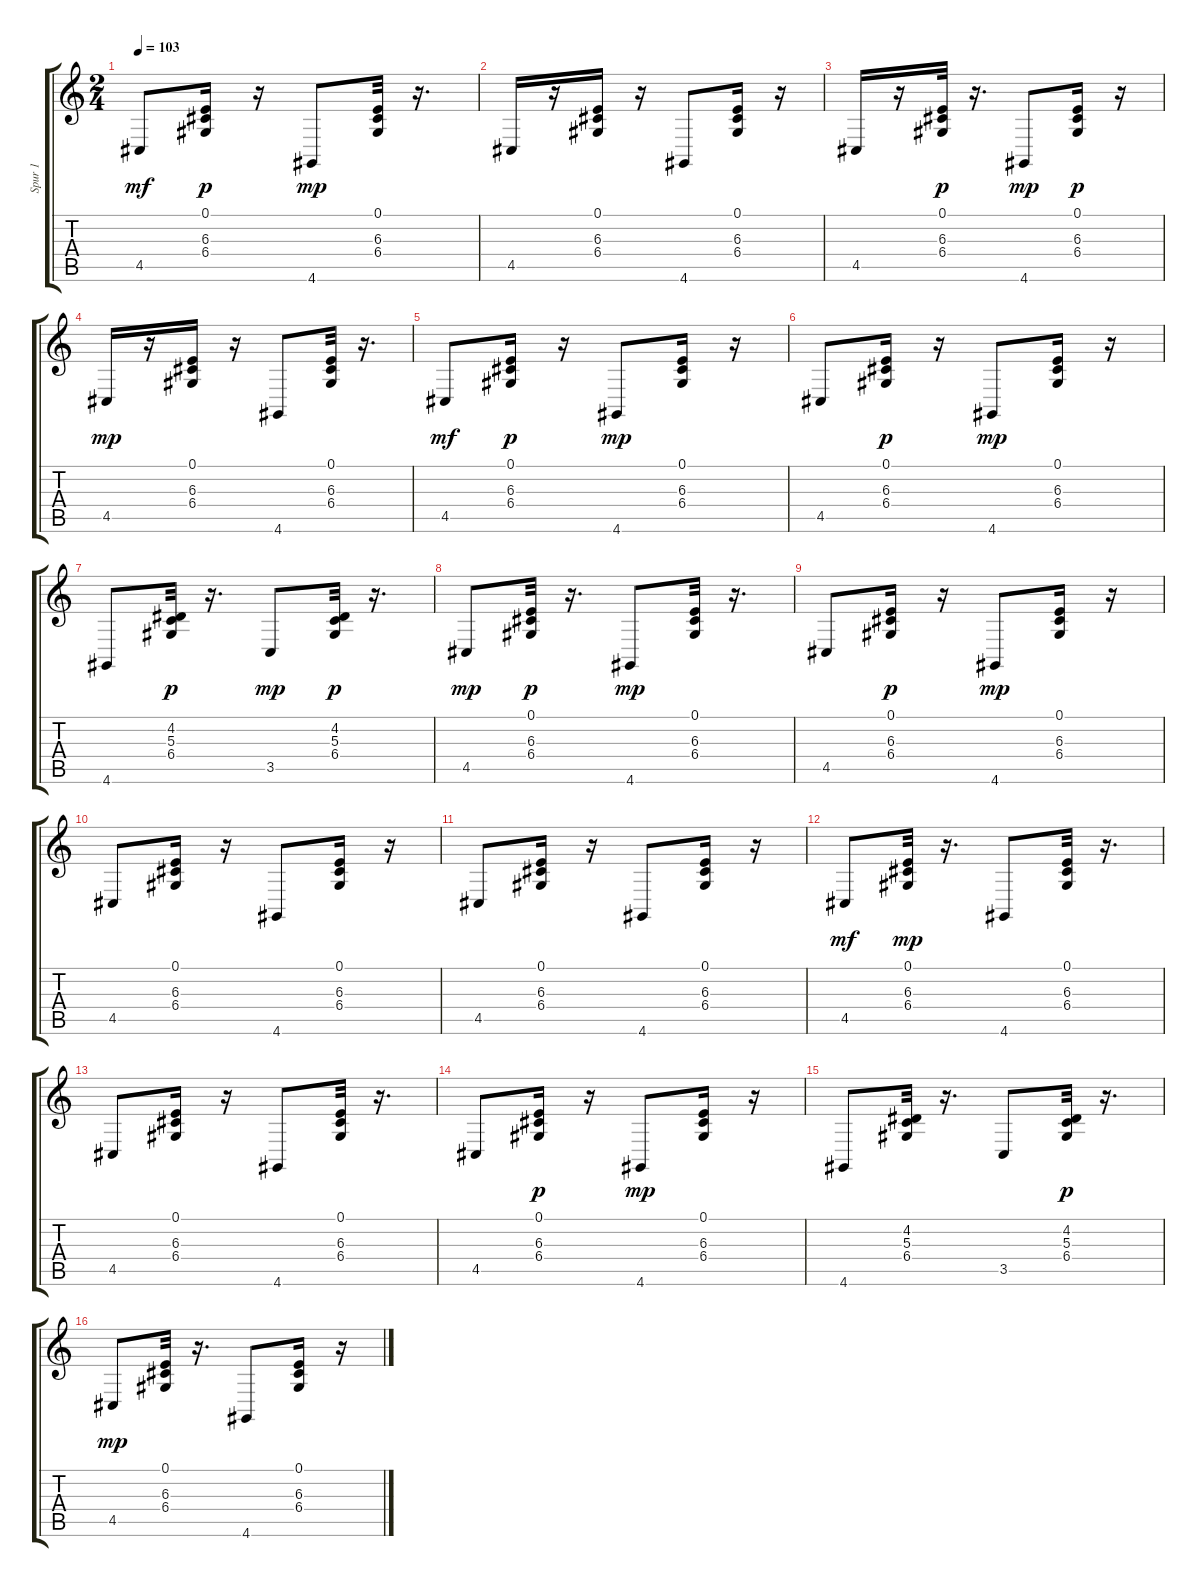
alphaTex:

\track ("Spur 1" "Spur 1") {instrument electricgrandpiano}
\staff {score tabs}
\tuning (E4 B3 G3 D3 A2 E2) {hide}
\ts (2 4)
\tempo 103
\clef g2
\ks c
4.5.8{dy mf} (0.1 6.3 6.4).16{dy p} r.16 4.6.8{dy mp} (0.1 6.3 6.4).32 r.16{d} |
4.5.16 r.16 (0.1 6.3 6.4).16 r.16 4.6.8 (0.1 6.3 6.4).16 r.16 |
4.5.16 r.16 (0.1 6.3 6.4).32{dy p} r.16{d} 4.6.8{dy mp} (0.1 6.3 6.4).16{dy p} r.16 |
4.5.16{dy mp} r.16 (0.1 6.3 6.4).16 r.16 4.6.8 (0.1 6.3 6.4).32 r.16{d} |
4.5.8{dy mf} (0.1 6.3 6.4).16{dy p} r.16 4.6.8{dy mp} (0.1 6.3 6.4).16 r.16 |
4.5.8 (0.1 6.3 6.4).16{dy p} r.16 4.6.8{dy mp} (0.1 6.3 6.4).16 r.16 |
4.6.8 (4.2 5.3 6.4).32{dy p} r.16{d} 3.5.8{dy mp} (4.2 5.3 6.4).32{dy p} r.16{d} |
4.5.8{dy mp} (0.1 6.3 6.4).32{dy p} r.16{d} 4.6.8{dy mp} (0.1 6.3 6.4).32 r.16{d} |
4.5.8 (0.1 6.3 6.4).16{dy p} r.16 4.6.8{dy mp} (0.1 6.3 6.4).16 r.16 |
4.5.8 (0.1 6.3 6.4).16 r.16 4.6.8 (0.1 6.3 6.4).16 r.16 |
4.5.8 (0.1 6.3 6.4).16 r.16 4.6.8 (0.1 6.3 6.4).16 r.16 |
4.5.8{dy mf} (0.1 6.3 6.4).32{dy mp} r.16{d} 4.6.8 (0.1 6.3 6.4).32 r.16{d} |
4.5.8 (0.1 6.3 6.4).16 r.16 4.6.8 (0.1 6.3 6.4).32 r.16{d} |
4.5.8 (0.1 6.3 6.4).16{dy p} r.16 4.6.8{dy mp} (0.1 6.3 6.4).16 r.16 |
4.6.8 (4.2 5.3 6.4).32 r.16{d} 3.5.8 (4.2 5.3 6.4).32{dy p} r.16{d} |
4.5.8{dy mp} (0.1 6.3 6.4).32 r.16{d} 4.6.8 (0.1 6.3 6.4).16 r.16
